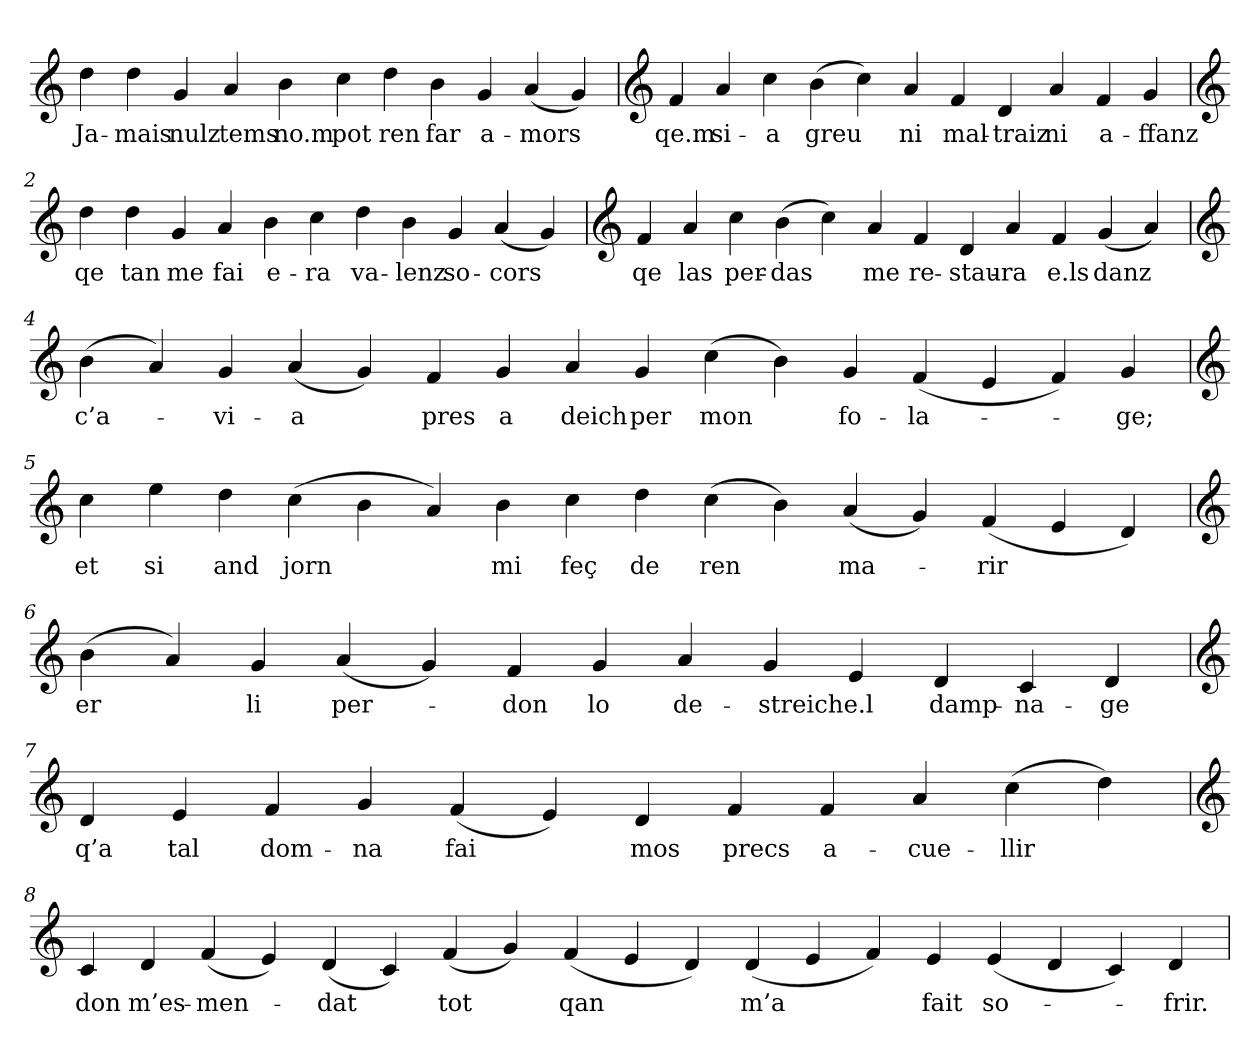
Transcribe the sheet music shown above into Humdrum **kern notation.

**kern	**text
*part1	*part1
*staff1	*staff1
*clefG2	*
=	=
4dd	Ja-
4dd	-mais
4g	nulz
4a	tems
4b	no.m
4cc	pot
4dd	ren
4b	far
4g	a-
(4a	-mors
4g)	.
=1	=1
*clefG2	*
4f	qe.m
4a	si-
4cc	-a
(4b	greu
4cc)	.
4a	ni
4f	mal-
4d	-traiz
4a	ni
4f	a-
4g	-ffanz
=2	=2
*clefG2	*
4dd	qe
4dd	tan
4g	me
4a	fai
4b	e-
4cc	-ra
4dd	va-
4b	-lenz
4g	so-
(4a	-cors
4g)	.
=3	=3
*clefG2	*
4f	qe
4a	las
4cc	per-
(4b	-das
4cc)	.
4a	me
4f	re-
4d	-stau-
4a	-ra
4f	e.ls
(4g	danz
4a)	.
=4	=4
*clefG2	*
(4b	c’a-
4a)	.
4g	-vi-
(4a	-a
4g)	.
4f	pres
4g	a
4a	deich
4g	per
(4cc	mon
4b)	.
4g	fo-
(4f	-la-
4e	.
4f)	.
4g	-ge;
=5	=5
*clefG2	*
4cc	et
4ee	si
4dd	and
(4cc	jorn
4b	.
4a)	.
4b	mi
4cc	feç
4dd	de
(4cc	ren
4b)	.
(4a	ma-
4g)	.
(4f	-rir
4e	.
4d)	.
=6	=6
*clefG2	*
(4b	er
4a)	.
4g	li
(4a	per-
4g)	.
4f	-don
4g	lo
4a	de-
4g	-streich
4e	e.l
4d	damp-
4c	-na-
4d	-ge
=7	=7
*clefG2	*
4d	q’a
4e	tal
4f	dom-
4g	-na
(4f	fai
4e)	.
4d	mos
4f	precs
4f	a-
4a	-cue-
(4cc	-llir
4dd)	.
=8	=8
*clefG2	*
4c	don
4d	m’es-
(4f	-men-
4e)	.
(4d	-dat
4c)	.
(4f	tot
4g)	.
(4f	qan
4e	.
4d)	.
(4d	m’a
4e	.
4f)	.
4e	fait
(4e	so-
4d	.
4c)	.
4d	-frir.
=	=
*-	*-
